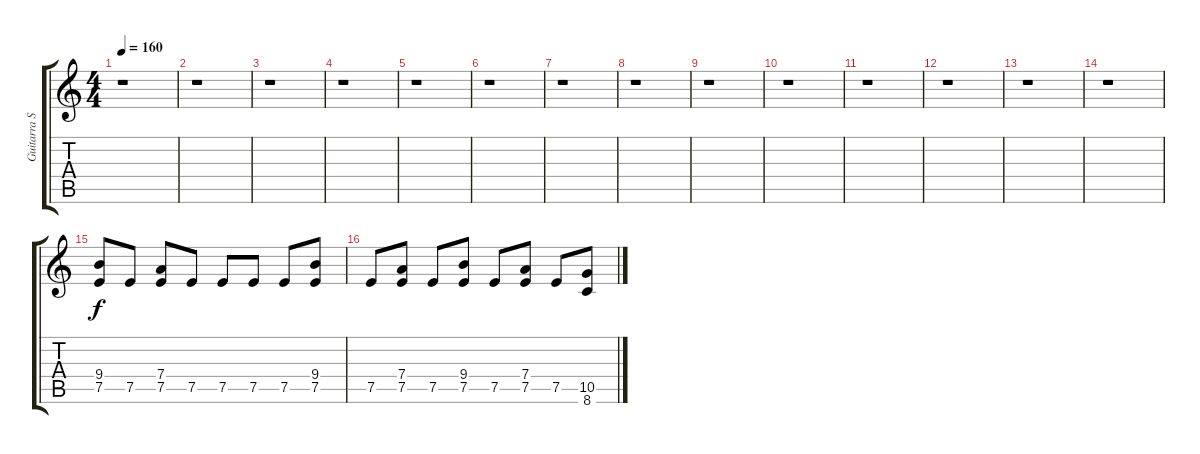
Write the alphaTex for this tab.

\track ("Guitarra Solista" "Guitarra S") {instrument distortionguitar}
\staff {score tabs}
\tuning (E4 B3 G3 D3 A2 E2) {hide}
\ts (4 4)
\tempo 160
\clef g2
\ks c
r.1{dy f} |
r.1 |
r.1 |
r.1 |
r.1 |
r.1 |
r.1 |
r.1 |
r.1 |
r.1 |
r.1 |
r.1 |
r.1 |
r.1 |
(9.4 7.5).8 7.5.8 (7.4 7.5).8 7.5.8 7.5.8 7.5.8 7.5.8 (9.4 7.5).8 |
7.5.8 (7.4 7.5).8 7.5.8 (9.4 7.5).8 7.5.8 (7.4 7.5).8 7.5.8 (10.5 8.6).8
